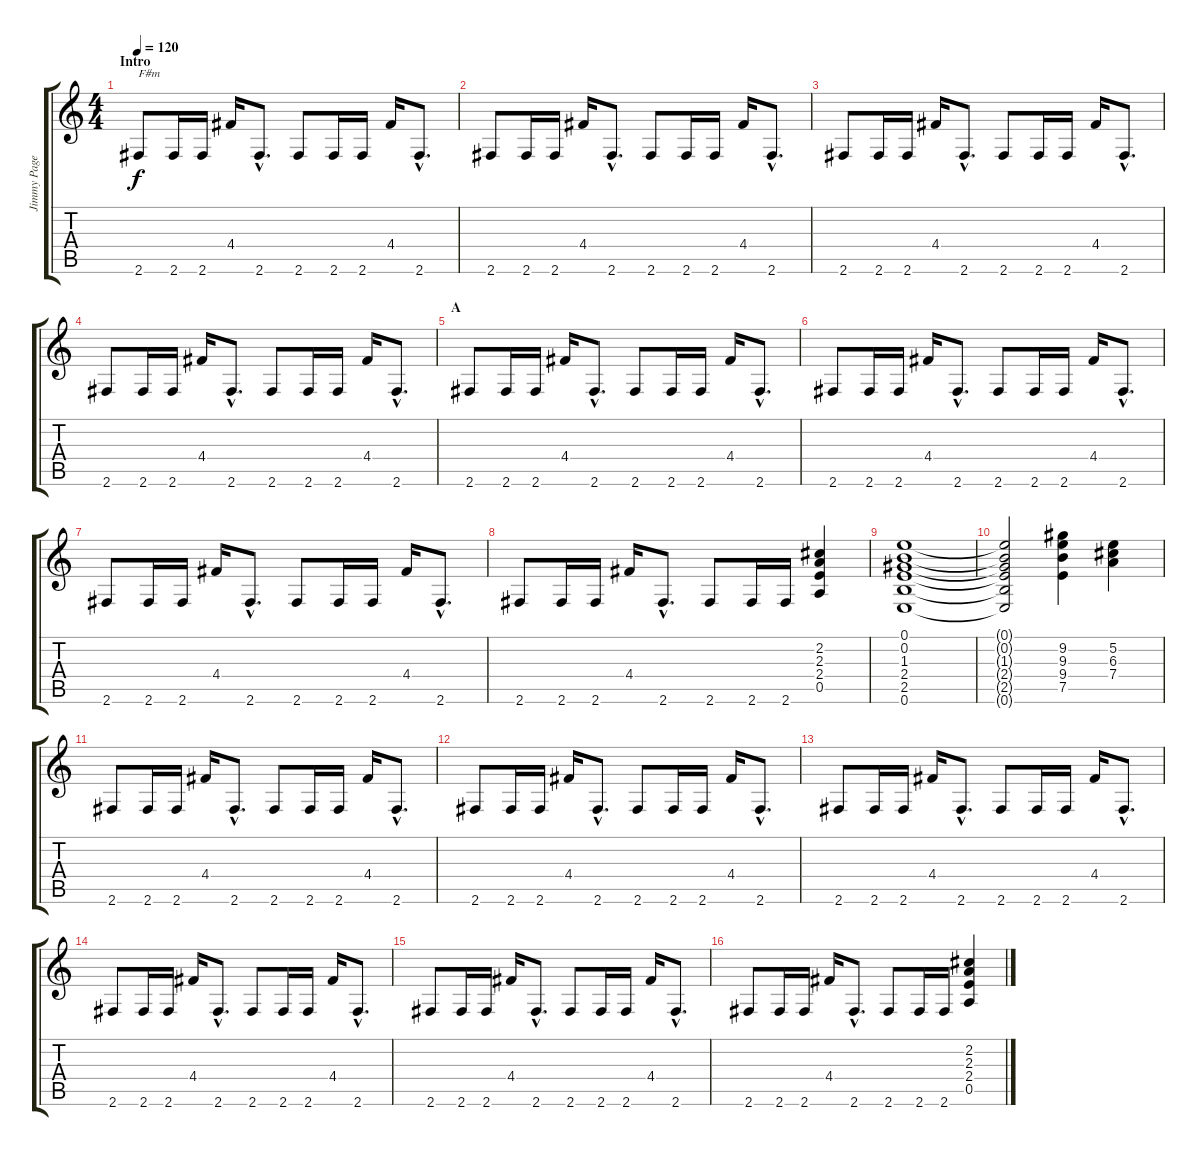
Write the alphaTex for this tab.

\track ("Jimmy Page" "Jimmy Page") {instrument overdrivenguitar}
\staff {score tabs}
\tuning (E4 B3 G3 D3 A2 E2) {hide}
\ts (4 4)
\section ("" "Intro")
\tempo 120
\clef g2
\ks c
2.6.8{txt "F#m" dy f instrument overdrivenguitar} 2.6.16 2.6.16 4.4.16 2.6{hac}.8{d} 2.6.8 2.6.16 2.6.16 4.4.16 2.6{hac}.8{d} |
2.6.8 2.6.16 2.6.16 4.4.16 2.6{hac}.8{d} 2.6.8 2.6.16 2.6.16 4.4.16 2.6{hac}.8{d} |
2.6.8 2.6.16 2.6.16 4.4.16 2.6{hac}.8{d} 2.6.8 2.6.16 2.6.16 4.4.16 2.6{hac}.8{d} |
2.6.8 2.6.16 2.6.16 4.4.16 2.6{hac}.8{d} 2.6.8 2.6.16 2.6.16 4.4.16 2.6{hac}.8{d} |
\section ("" "A")
2.6.8 2.6.16 2.6.16 4.4.16 2.6{hac}.8{d} 2.6.8 2.6.16 2.6.16 4.4.16 2.6{hac}.8{d} |
2.6.8 2.6.16 2.6.16 4.4.16 2.6{hac}.8{d} 2.6.8 2.6.16 2.6.16 4.4.16 2.6{hac}.8{d} |
2.6.8 2.6.16 2.6.16 4.4.16 2.6{hac}.8{d} 2.6.8 2.6.16 2.6.16 4.4.16 2.6{hac}.8{d} |
2.6.8 2.6.16 2.6.16 4.4.16 2.6{hac}.8{d} 2.6.8 2.6.16 2.6.16 (2.2 2.3 2.4 0.5).4 |
(0.1 0.2 1.3 2.4 2.5 0.6).1 |
(0.1{t} 0.2{t} 1.3{t} 2.4{t} 2.5{t} 0.6{t}).2 (9.2 9.3 9.4 7.5).4 (5.2 6.3 7.4).4 |
2.6.8 2.6.16 2.6.16 4.4.16 2.6{hac}.8{d} 2.6.8 2.6.16 2.6.16 4.4.16 2.6{hac}.8{d} |
2.6.8 2.6.16 2.6.16 4.4.16 2.6{hac}.8{d} 2.6.8 2.6.16 2.6.16 4.4.16 2.6{hac}.8{d} |
2.6.8 2.6.16 2.6.16 4.4.16 2.6{hac}.8{d} 2.6.8 2.6.16 2.6.16 4.4.16 2.6{hac}.8{d} |
2.6.8 2.6.16 2.6.16 4.4.16 2.6{hac}.8{d} 2.6.8 2.6.16 2.6.16 4.4.16 2.6{hac}.8{d} |
2.6.8 2.6.16 2.6.16 4.4.16 2.6{hac}.8{d} 2.6.8 2.6.16 2.6.16 4.4.16 2.6{hac}.8{d} |
2.6.8 2.6.16 2.6.16 4.4.16 2.6{hac}.8{d} 2.6.8 2.6.16 2.6.16 (2.2 2.3 2.4 0.5).4
